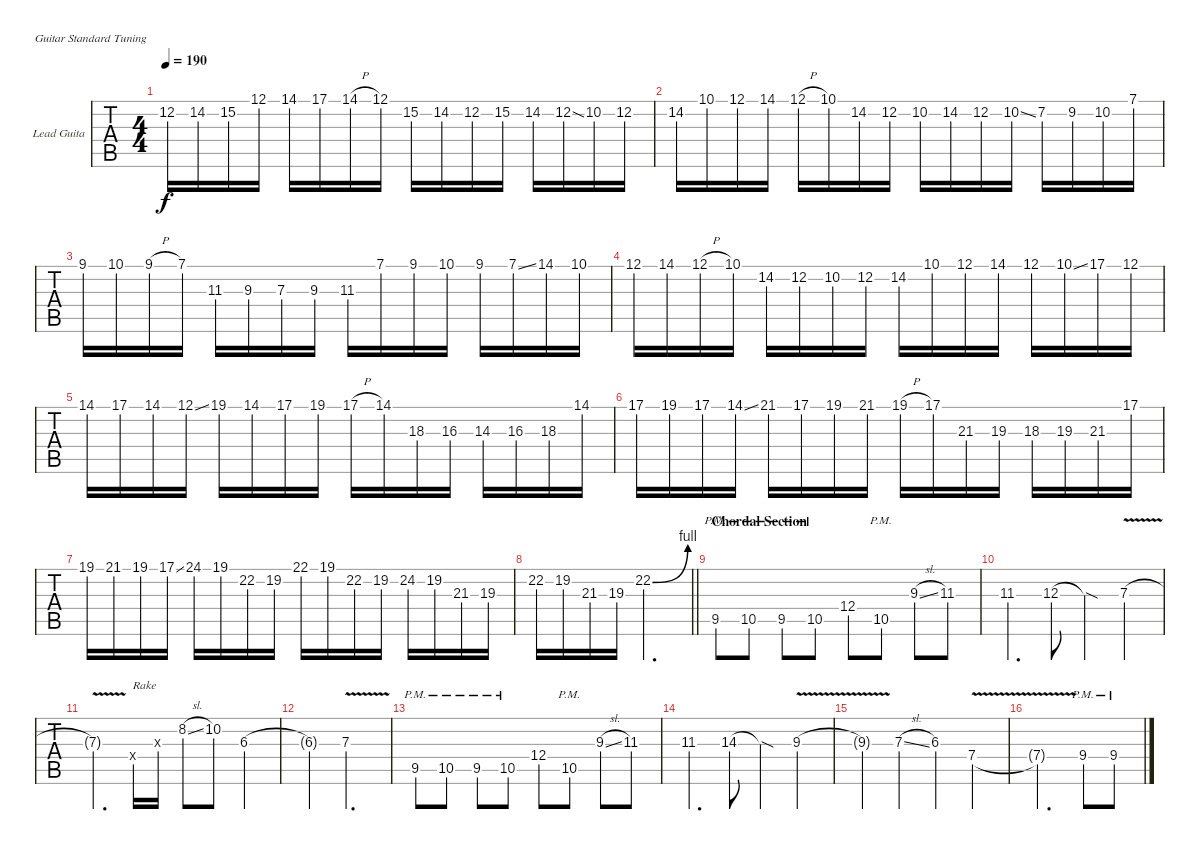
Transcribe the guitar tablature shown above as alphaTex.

\bracketExtendMode groupsimilarinstruments
\firstSystemTrackNameOrientation horizontal
\otherSystemsTrackNameOrientation horizontal
\track ("Lead Guitar" "Lead Guita") {instrument overdrivenguitar}
\staff {tabs}
\tuning (E4 B3 G3 D3 A2 E2)
\ts (4 4)
\tempo 190
\clef g2
\scale
1.03909
\ks c
12.2.16{dy f} 14.2.16 15.2.16 12.1.16 14.1.16 17.1.16 14.1{h}.16 12.1.16 15.2.16 14.2.16 12.2.16 15.2.16 14.2.16 12.2{ss}.16 10.2.16 12.2.16 |
\scale
0.960908 14.2.16 10.1.16 12.1.16 14.1.16 12.1{h}.16 10.1.16 14.2.16 12.2.16 10.2.16 14.2.16 12.2.16 10.2{ss}.16 7.2.16 9.2.16 10.2.16 7.1.16 |
\scale
1.03909 9.1.16 10.1.16 9.1{h}.16 7.1.16 11.3.16 9.3.16 7.3.16 9.3.16 11.3.16 7.1.16 9.1.16 10.1.16 9.1.16 7.1{ss}.16 14.1.16 10.1.16 |
\scale
0.960908 12.1.16 14.1.16 12.1{h}.16 10.1.16 14.2.16 12.2.16 10.2.16 12.2.16 14.2.16 10.1.16 12.1.16 14.1.16 12.1.16 10.1{ss}.16 17.1.16 12.1.16 |
\scale
1.03909 14.1.16 17.1.16 14.1.16 12.1{ss}.16 19.1.16 14.1.16 17.1.16 19.1.16 17.1{h}.16 14.1.16 18.3.16 16.3.16 14.3.16 16.3.16 18.3.16 14.1.16 |
\scale
0.960908 17.1.16 19.1.16 17.1.16 14.1{ss}.16 21.1.16 17.1.16 19.1.16 21.1.16 19.1{h}.16 17.1.16 21.3.16 19.3.16 18.3.16 19.3.16 21.3.16 17.1.16 |
\scale
1.03909 19.1.16 21.1.16 19.1.16 17.1{ss}.16 24.1.16 19.1.16 22.2.16 19.2.16 22.1.16 19.1.16 22.2.16 19.2.16 24.2.16 19.2.16 21.3.16 19.3.16 |
\scale
0.960908
\barLineRight lightlight
22.2.16 19.2.16 21.3.16 19.3.16 22.2{be (bend 0 0 60 4)}.2{d} |
\section ("" "Chordal Section")
\scale
1.03909 9.5{pm}.8 10.5{pm}.8 9.5{pm}.8 10.5{pm}.8 12.4.8 10.5{pm}.8 9.3{sl}.8 11.3.8 |
\scale
0.960908 11.3.4{d} 12.3.8 12.3{sod t}.4 7.3{v}.4 |
\scale
1.03909 7.3{v t}.4{d} 0.4{x}.16{txt "Rake"} 0.3{x}.16 8.2{sl}.8 10.2.8 6.3.4 |
\scale
0.960908 6.3{t}.4 7.3{v}.2{d} |
\scale
1.03909 9.5{pm}.8 10.5{pm}.8 9.5{pm}.8 10.5{pm}.8 12.4.8 10.5{pm}.8 9.3{sl}.8 11.3.8 |
\scale
0.960908 11.3.4{d} 14.3.8 14.3{sod t}.4 9.3{v}.4 |
\scale
1.03909 9.3{v t}.4 7.3{sl}.4 6.3.4 7.4{v}.4 |
\scale
0.960908 7.4{v t}.2{d} 9.4{pm}.8 9.4{pm}.8
